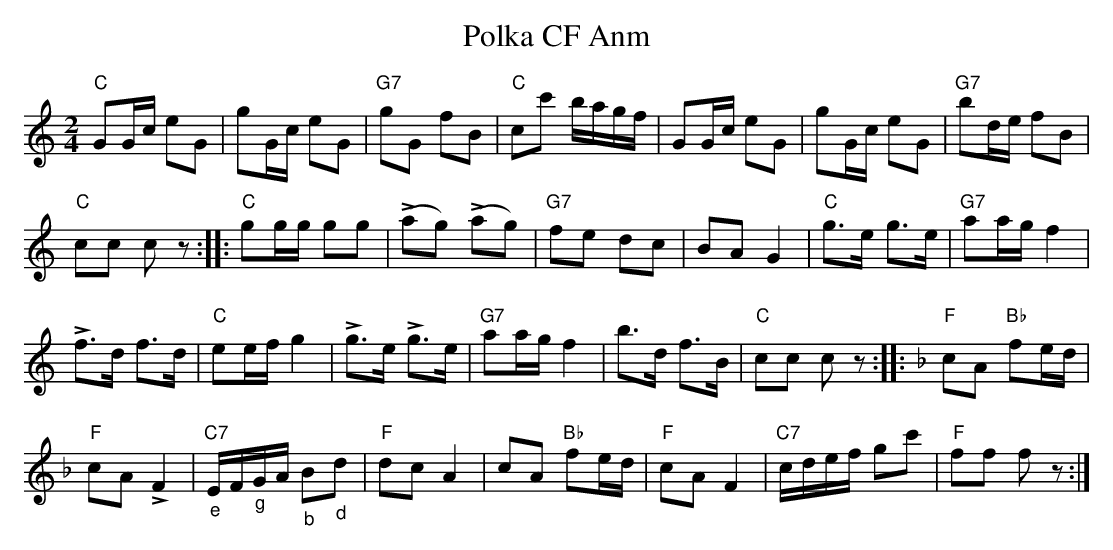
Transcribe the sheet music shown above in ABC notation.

X:1
T:Polka CF Anm
M:2/4
L:1/16
K:C %%MIDI gchordon
"C"G2Gc e2G2 | g2Gc e2G2 | "G7"g2G2 f2B2 | "C"c2c'2 bagf | G2Gc e2G2 | g2Gc e2G2 | "G7"b2de f2B2 |
"C"c2c2 c2z2 :: "C"g2gg g2g2  | (+>+a2g2) (+>+a2g2) | "G7"f2e2 d2c2 | B2A2 G4 | "C"g3e g3e | "G7"a2ag f4 |
+>+f3d f3d | "C"e2ef g4 | +>+g3e +>+g3e | "G7"a2ag f4 | b3d f3B | "C"c2c2 c2z2 :: [K:F] "F"c2A2 "Bb"f2ed |
"F"c2A2 +>+F4 |  "C7""_e"EF"_g"GA "_b"B2"_d"d2 | "F"d2c2 A4 | c2A2 "Bb"f2ed | "F"c2A2 F4 | "C7"cdef g2c'2 | "F"f2f2 f2z2 :|
